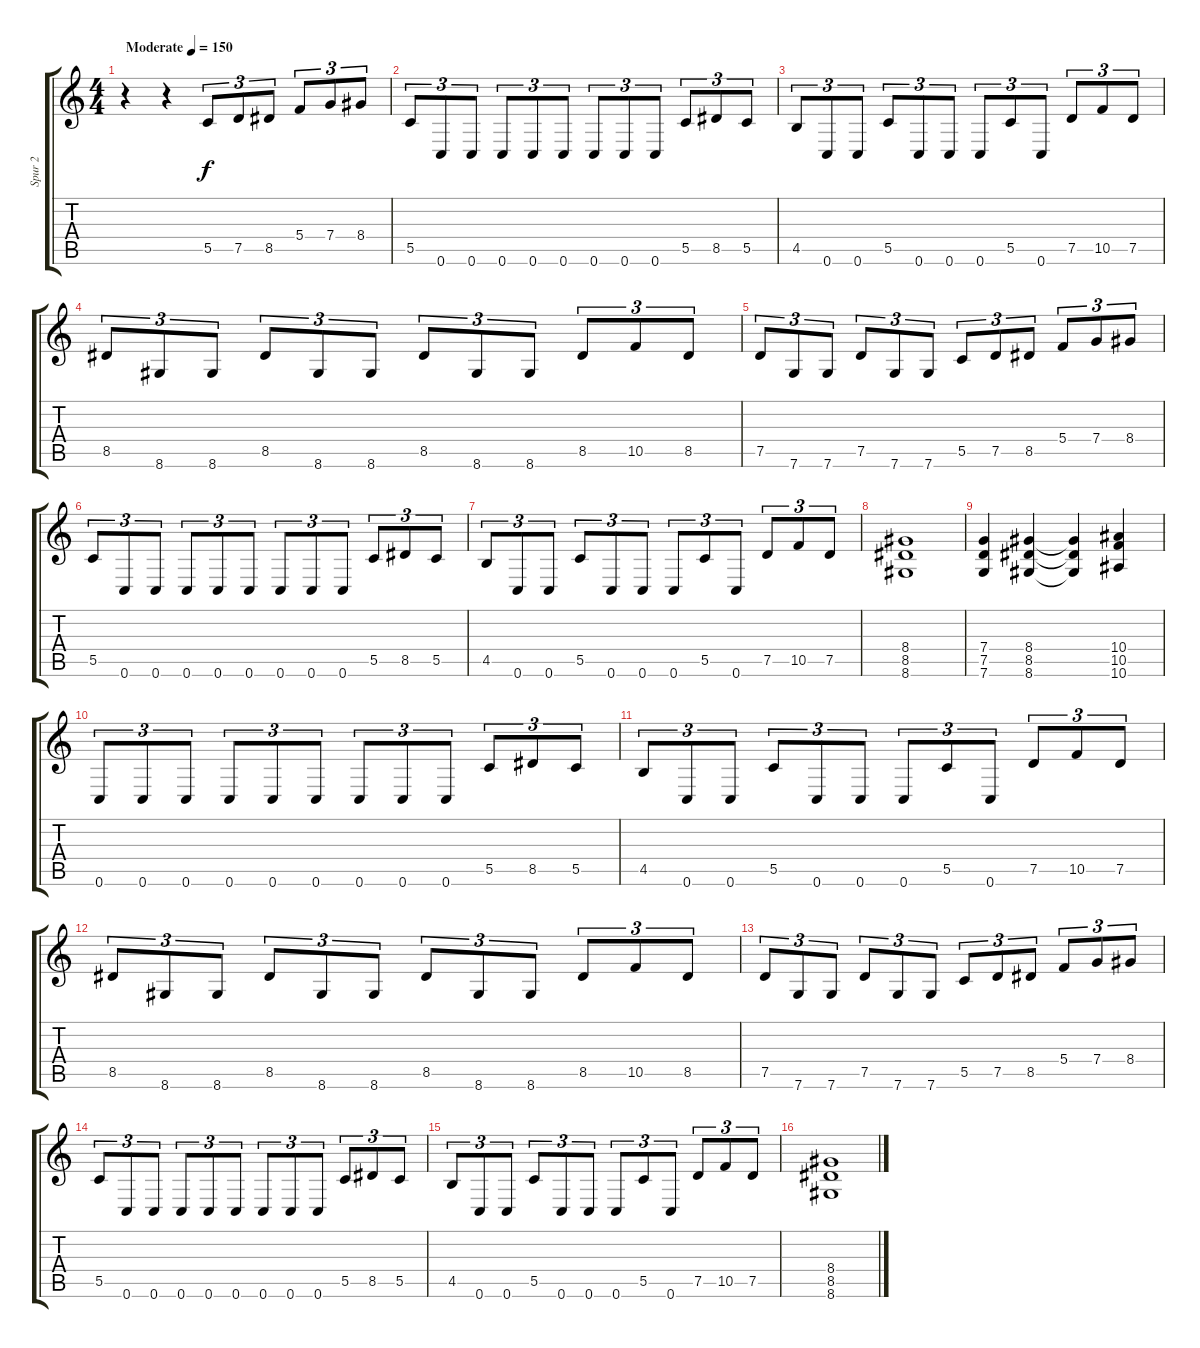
\track ("Spur 2" "Spur 2") {instrument distortionguitar}
\staff {score tabs}
\tuning (D4 A3 F3 C3 G2 C2) {hide}
\ts (4 4)
\tempo (150 "Moderate")
\clef g2
\ks c
r.4{dy f instrument distortionguitar} r.4 5.5.8{tu (3 2)} 7.5.8{tu (3 2)} 8.5.8{tu (3 2)} 5.4.8{tu (3 2)} 7.4.8{tu (3 2)} 8.4.8{tu (3 2)} |
5.5.8{tu (3 2)} 0.6.8{tu (3 2)} 0.6.8{tu (3 2)} 0.6.8{tu (3 2)} 0.6.8{tu (3 2)} 0.6.8{tu (3 2)} 0.6.8{tu (3 2)} 0.6.8{tu (3 2)} 0.6.8{tu (3 2)} 5.5.8{tu (3 2)} 8.5.8{tu (3 2)} 5.5.8{tu (3 2)} |
4.5.8{tu (3 2)} 0.6.8{tu (3 2)} 0.6.8{tu (3 2)} 5.5.8{tu (3 2)} 0.6.8{tu (3 2)} 0.6.8{tu (3 2)} 0.6.8{tu (3 2)} 5.5.8{tu (3 2)} 0.6.8{tu (3 2)} 7.5.8{tu (3 2)} 10.5.8{tu (3 2)} 7.5.8{tu (3 2)} |
8.5.8{tu (3 2)} 8.6.8{tu (3 2)} 8.6.8{tu (3 2)} 8.5.8{tu (3 2)} 8.6.8{tu (3 2)} 8.6.8{tu (3 2)} 8.5.8{tu (3 2)} 8.6.8{tu (3 2)} 8.6.8{tu (3 2)} 8.5.8{tu (3 2)} 10.5.8{tu (3 2)} 8.5.8{tu (3 2)} |
7.5.8{tu (3 2)} 7.6.8{tu (3 2)} 7.6.8{tu (3 2)} 7.5.8{tu (3 2)} 7.6.8{tu (3 2)} 7.6.8{tu (3 2)} 5.5.8{tu (3 2)} 7.5.8{tu (3 2)} 8.5.8{tu (3 2)} 5.4.8{tu (3 2)} 7.4.8{tu (3 2)} 8.4.8{tu (3 2)} |
5.5.8{tu (3 2)} 0.6.8{tu (3 2)} 0.6.8{tu (3 2)} 0.6.8{tu (3 2)} 0.6.8{tu (3 2)} 0.6.8{tu (3 2)} 0.6.8{tu (3 2)} 0.6.8{tu (3 2)} 0.6.8{tu (3 2)} 5.5.8{tu (3 2)} 8.5.8{tu (3 2)} 5.5.8{tu (3 2)} |
4.5.8{tu (3 2)} 0.6.8{tu (3 2)} 0.6.8{tu (3 2)} 5.5.8{tu (3 2)} 0.6.8{tu (3 2)} 0.6.8{tu (3 2)} 0.6.8{tu (3 2)} 5.5.8{tu (3 2)} 0.6.8{tu (3 2)} 7.5.8{tu (3 2)} 10.5.8{tu (3 2)} 7.5.8{tu (3 2)} |
(8.4 8.5 8.6).1 |
(7.4 7.5 7.6).4 (8.4 8.5 8.6).4 (8.4{t} 8.5{t} 8.6{t}).4 (10.4 10.5 10.6).4 |
0.6.8{tu (3 2)} 0.6.8{tu (3 2)} 0.6.8{tu (3 2)} 0.6.8{tu (3 2)} 0.6.8{tu (3 2)} 0.6.8{tu (3 2)} 0.6.8{tu (3 2)} 0.6.8{tu (3 2)} 0.6.8{tu (3 2)} 5.5.8{tu (3 2)} 8.5.8{tu (3 2)} 5.5.8{tu (3 2)} |
4.5.8{tu (3 2)} 0.6.8{tu (3 2)} 0.6.8{tu (3 2)} 5.5.8{tu (3 2)} 0.6.8{tu (3 2)} 0.6.8{tu (3 2)} 0.6.8{tu (3 2)} 5.5.8{tu (3 2)} 0.6.8{tu (3 2)} 7.5.8{tu (3 2)} 10.5.8{tu (3 2)} 7.5.8{tu (3 2)} |
8.5.8{tu (3 2)} 8.6.8{tu (3 2)} 8.6.8{tu (3 2)} 8.5.8{tu (3 2)} 8.6.8{tu (3 2)} 8.6.8{tu (3 2)} 8.5.8{tu (3 2)} 8.6.8{tu (3 2)} 8.6.8{tu (3 2)} 8.5.8{tu (3 2)} 10.5.8{tu (3 2)} 8.5.8{tu (3 2)} |
7.5.8{tu (3 2)} 7.6.8{tu (3 2)} 7.6.8{tu (3 2)} 7.5.8{tu (3 2)} 7.6.8{tu (3 2)} 7.6.8{tu (3 2)} 5.5.8{tu (3 2)} 7.5.8{tu (3 2)} 8.5.8{tu (3 2)} 5.4.8{tu (3 2)} 7.4.8{tu (3 2)} 8.4.8{tu (3 2)} |
5.5.8{tu (3 2)} 0.6.8{tu (3 2)} 0.6.8{tu (3 2)} 0.6.8{tu (3 2)} 0.6.8{tu (3 2)} 0.6.8{tu (3 2)} 0.6.8{tu (3 2)} 0.6.8{tu (3 2)} 0.6.8{tu (3 2)} 5.5.8{tu (3 2)} 8.5.8{tu (3 2)} 5.5.8{tu (3 2)} |
4.5.8{tu (3 2)} 0.6.8{tu (3 2)} 0.6.8{tu (3 2)} 5.5.8{tu (3 2)} 0.6.8{tu (3 2)} 0.6.8{tu (3 2)} 0.6.8{tu (3 2)} 5.5.8{tu (3 2)} 0.6.8{tu (3 2)} 7.5.8{tu (3 2)} 10.5.8{tu (3 2)} 7.5.8{tu (3 2)} |
(8.4 8.5 8.6).1
